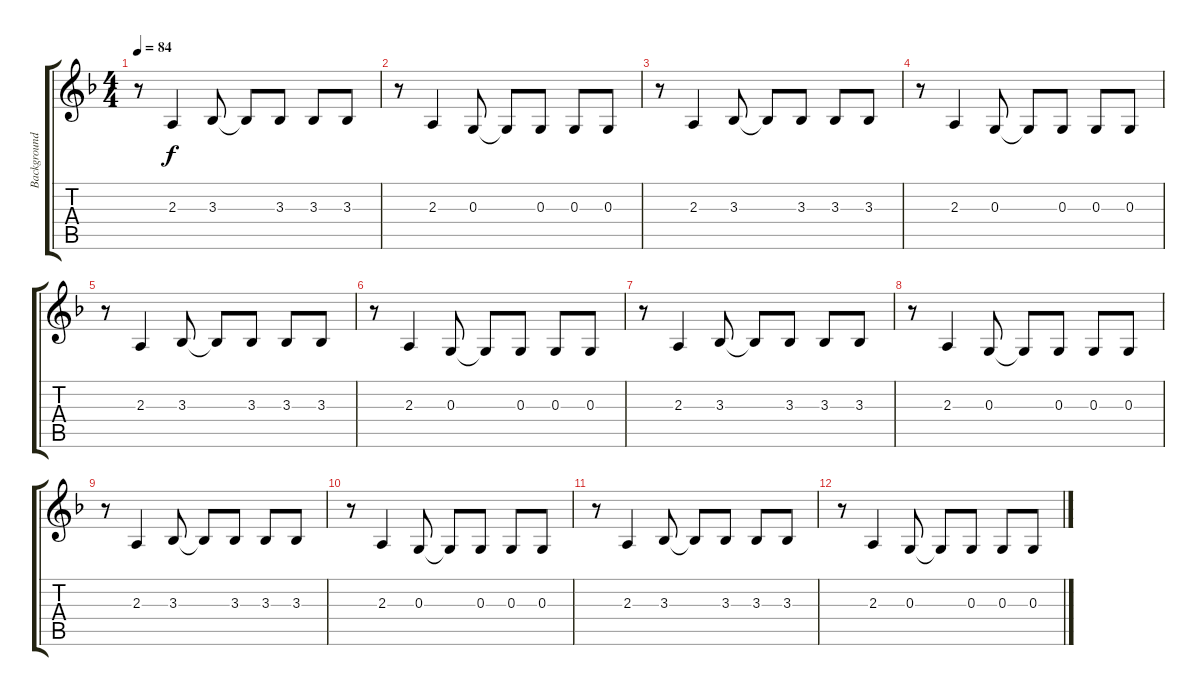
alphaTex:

\track ("Background Vocals" "Background") {instrument sopranosax}
\staff {score tabs}
\tuning (E4 B3 G3 D3 A2 E2) {hide}
\ts (4 4)
\tempo 84
\clef g2
\ks f
r.8{dy f} 2.3.4 3.3.8 3.3{t}.8 3.3.8 3.3.8 3.3.8 |
r.8 2.3.4 0.3.8 0.3{t}.8 0.3.8 0.3.8 0.3.8 |
r.8 2.3.4 3.3.8 3.3{t}.8 3.3.8 3.3.8 3.3.8 |
r.8 2.3.4 0.3.8 0.3{t}.8 0.3.8 0.3.8 0.3.8 |
r.8 2.3.4 3.3.8 3.3{t}.8 3.3.8 3.3.8 3.3.8 |
r.8 2.3.4 0.3.8 0.3{t}.8 0.3.8 0.3.8 0.3.8 |
r.8 2.3.4 3.3.8 3.3{t}.8 3.3.8 3.3.8 3.3.8 |
r.8 2.3.4 0.3.8 0.3{t}.8 0.3.8 0.3.8 0.3.8 |
r.8{volume 13} 2.3.4 3.3.8 3.3{t}.8 3.3.8 3.3.8 3.3.8 |
r.8{volume 12} 2.3.4 0.3.8 0.3{t}.8 0.3.8 0.3.8 0.3.8 |
r.8{volume 11} 2.3.4 3.3.8 3.3{t}.8 3.3.8 3.3.8 3.3.8 |
r.8{volume 10} 2.3.4 0.3.8 0.3{t}.8 0.3.8 0.3.8 0.3.8
